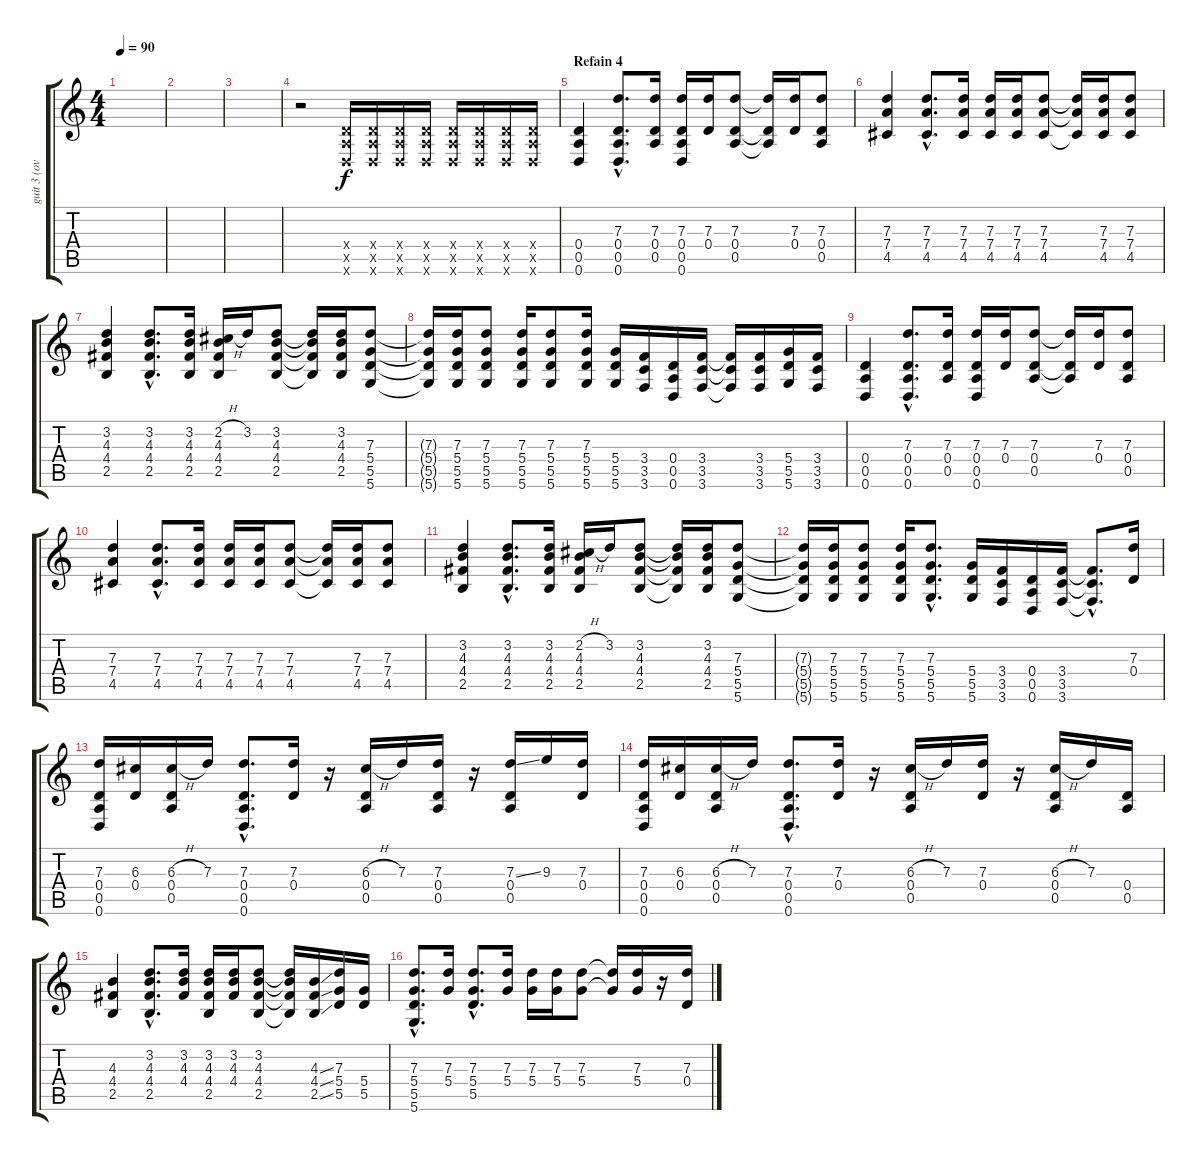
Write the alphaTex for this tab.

\track ("guit 3 (overdrive)" "guit 3 (ov") {instrument overdrivenguitar}
\staff {score tabs}
\tuning (E4 B3 G3 D3 A2 D2) {hide}
\ts (4 4)
\tempo 90
\clef g2
\ks c
|
|
|
r.2 (0.4{x} 0.5{x} 0.6{x}).16 (0.4{x} 0.5{x} 0.6{x}).16 (0.4{x} 0.5{x} 0.6{x}).16 (0.4{x} 0.5{x} 0.6{x}).16 (0.4{x} 0.5{x} 0.6{x}).16 (0.4{x} 0.5{x} 0.6{x}).16 (0.4{x} 0.5{x} 0.6{x}).16 (0.4{x} 0.5{x} 0.6{x}).16 |
\section ("" "Refain 4")
(0.4 0.5 0.6).4 (7.3{hac} 0.4{hac} 0.5{hac} 0.6{hac}).8{d} (7.3 0.4 0.5).16 (7.3 0.4 0.5 0.6).16 (7.3 0.4).16 (7.3 0.4 0.5).8 (7.3{t} 0.4{t} 0.5{t}).16 (7.3 0.4).16 (7.3 0.4 0.5).8 |
(7.3 7.4 4.5).4 (7.3{hac} 7.4{hac} 4.5{hac}).8{d} (7.3 7.4 4.5).16 (7.3 7.4 4.5).16 (7.3 7.4 4.5).16 (7.3 7.4 4.5).8 (7.3{t} 7.4{t} 4.5{t}).16 (7.3 7.4 4.5).16 (7.3 7.4 4.5).8 |
(3.2 4.3 4.4 2.5).4 (3.2{hac} 4.3{hac} 4.4{hac} 2.5{hac}).8{d} (3.2 4.3 4.4 2.5).16 (2.2{h} 4.3 4.4 2.5).16 3.2.16 (3.2 4.3 4.4 2.5).8 (3.2{t} 4.3{t} 4.4{t} 2.5{t}).16 (3.2 4.3 4.4 2.5).16 (7.3 5.4 5.5 5.6).8 |
(7.3{t} 5.4{t} 5.5{t} 5.6{t}).16 (7.3 5.4 5.5 5.6).16 (7.3 5.4 5.5 5.6).8 (7.3 5.4 5.5 5.6).16 (7.3 5.4 5.5 5.6).8 (7.3 5.4 5.5 5.6).16 (5.4 5.5 5.6).16 (3.4 3.5 3.6).16 (0.4 0.5 0.6).16 (3.4 3.5 3.6).16 (3.4{t} 3.5{t} 3.6{t}).16 (3.4 3.5 3.6).16 (5.4 5.5 5.6).16 (3.4 3.5 3.6).16 |
(0.4 0.5 0.6).4 (7.3{hac} 0.4{hac} 0.5{hac} 0.6{hac}).8{d} (7.3 0.4 0.5).16 (7.3 0.4 0.5 0.6).16 (7.3 0.4).16 (7.3 0.4 0.5).8 (7.3{t} 0.4{t} 0.5{t}).16 (7.3 0.4).16 (7.3 0.4 0.5).8 |
(7.3 7.4 4.5).4 (7.3{hac} 7.4{hac} 4.5{hac}).8{d} (7.3 7.4 4.5).16 (7.3 7.4 4.5).16 (7.3 7.4 4.5).16 (7.3 7.4 4.5).8 (7.3{t} 7.4{t} 4.5{t}).16 (7.3 7.4 4.5).16 (7.3 7.4 4.5).8 |
(3.2 4.3 4.4 2.5).4 (3.2{hac} 4.3{hac} 4.4{hac} 2.5{hac}).8{d} (3.2 4.3 4.4 2.5).16 (2.2{h} 4.3 4.4 2.5).16 3.2.16 (3.2 4.3 4.4 2.5).8 (3.2{t} 4.3{t} 4.4{t} 2.5{t}).16 (3.2 4.3 4.4 2.5).16 (7.3 5.4 5.5 5.6).8 |
(7.3{t} 5.4{t} 5.5{t} 5.6{t}).16 (7.3 5.4 5.5 5.6).16 (7.3 5.4 5.5 5.6).8 (7.3 5.4 5.5 5.6).16 (7.3{hac} 5.4{hac} 5.5{hac} 5.6{hac}).8{d} (5.4 5.5 5.6).16 (3.4 3.5 3.6).16 (0.4 0.5 0.6).16 (3.4 3.5 3.6).16 (3.4{hac t} 3.5{hac t} 3.6{hac t}).8{d} (7.3 0.4).16 |
(7.3 0.4 0.5 0.6).16 (6.3 0.4).16 (6.3{h} 0.4 0.5).16 7.3.16 (7.3{hac} 0.4{hac} 0.5{hac} 0.6{hac}).8{d} (7.3 0.4).16 r.16 (6.3{h} 0.4 0.5).16 7.3.16 (7.3 0.4 0.5).16 r.16 (7.3{ss} 0.4 0.5).16 9.3.16 (7.3 0.4).16 |
(7.3 0.4 0.5 0.6).16 (6.3 0.4).16 (6.3{h} 0.4 0.5).16 7.3.16 (7.3{hac} 0.4{hac} 0.5{hac} 0.6{hac}).8{d} (7.3 0.4).16 r.16 (6.3{h} 0.4 0.5).16 7.3.16 (7.3 0.4).16 r.16 (6.3{h} 0.4 0.5).16 7.3.16 (0.4 0.5).16 |
(4.3 4.4 2.5).4 (3.2{hac} 4.3{hac} 4.4{hac} 2.5{hac}).8{d} (3.2 4.3 4.4).16 (3.2 4.3 4.4 2.5).16 (3.2 4.3 4.4).16 (3.2 4.3 4.4 2.5).8 (3.2{t} 4.3{t} 4.4{t} 2.5{t}).16 (4.3{ss} 4.4{ss} 2.5{ss}).16 (7.3 5.4 5.5).16 (5.4 5.5).16 |
(7.3{hac} 5.4{hac} 5.5{hac} 5.6{hac}).8{d} (7.3 5.4).16 (7.3{hac} 5.4{hac} 5.5{hac}).8{d} (7.3 5.4).16 (7.3 5.4).16 (7.3 5.4).16 (7.3 5.4).8 (7.3{t} 5.4{t}).16 (7.3 5.4).16 r.16 (7.3 0.4).16
